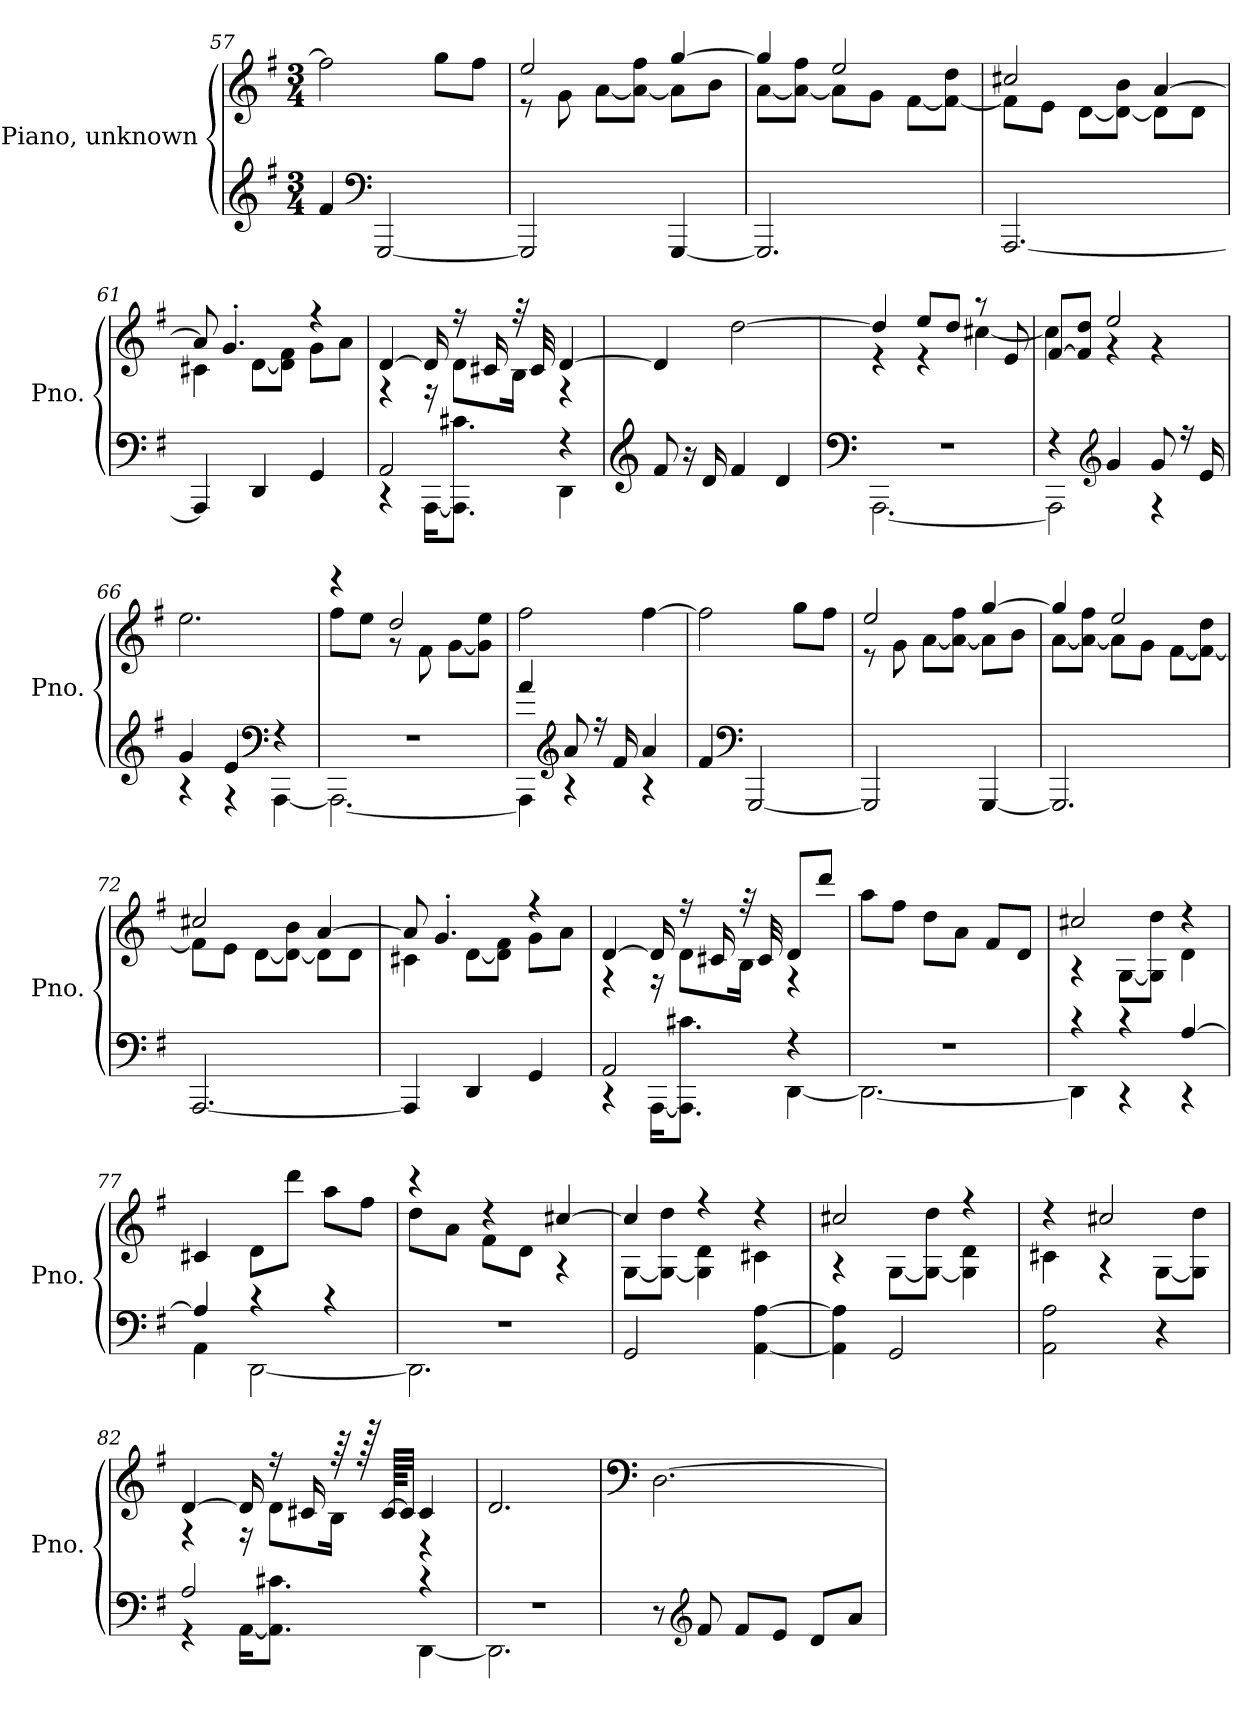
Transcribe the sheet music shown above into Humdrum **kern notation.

**kern	**kern
*part1	*part1
*staff2	*staff1
*I"Piano, unknown	*
*I'Pno.	*
*clefG2	*clefG2
*k[f#]	*k[f#]
*M3/4	*M3/4
=57	=57
4f#/	2ff#\]
*clefF4	*
[2GGG/	.
.	8gg\L
.	8ff#\J
!!LO:LB:g=z
=58	=58
*	*^
2GGG/]	2ee/	8r
.	.	8g\
.	.	[8a\L
.	.	8a\_ 8ff#\J
[4GGG/	[4gg/	8a\L]
.	.	8b\J
=59	=59	=59
2.GGG/]	4gg/]	[8a\L
.	.	8a\_ 8ff#\J
.	2ee/	8a\L]
.	.	8g\J
.	.	[8f#\L
.	.	8f#\_ 8dd\J
=60	=60	=60
[2.AAA/	2cc#X/	8f#\L]
.	.	8e\J
.	.	[8d\L
.	.	8d\_ 8b\J
.	[4a/	8d\L]
.	.	8d\J
=61	=61	=61
4AAA/]	8a/]	4c#X\
.	4.g'/	.
4DD/	.	[8d\L
.	.	8d\] 8f#\J
4GG/	4r	8g\L
.	.	8a\J
!!LO:LB:g=z	!!
=62	=62	=62
*^	*	*
2AA/	4r	[4d/	4r
.	[16AAA\KL	16d/]	16r
.	8.AAA\] 8.c#X\J	16r	8d\L
.	.	16c#X/	.
.	.	32r	16B\Jk
.	.	32c#/	.
4r	4DD\	[4d/	4r
*v	*v	*	*
*	*v	*v
=63	=63
*clefG2	*
8f#/	4d/]
16r	.
16d/	.
4f#/	[2dd\
4d/	.
=64	=64
*clefF4	*
*^	*^
2.r	[2.AAA\	4dd/]	4r
.	.	8ee/L	4r
.	.	8dd/J	.
.	.	8r	[4cc#X\
.	.	8e/	.
=65	=65	=65	=65
4r	2AAA\]	[8f#/L	4cc#\]
.	.	8f#/] 8dd/J	.
*clefG2	*	*	*
4g/	.	2ee/	4r
8g/	4r	.	4r
16r	.	.	.
16e/	.	.	.
*	*	*v	*v
=66	=66	=66
4g/	4r	2.ee\
4e/	4r	.
*clefF4	*	*
4r	[4AAA\	.
!!LO:PB:g=z
=67	=67	=67
*	*	*^
2.r	2.AAA\_	4r	8ff#\L
.	.	.	8ee\J
.	.	2dd/	8r
.	.	.	8f#\
.	.	.	[8g\L
.	.	.	8g\] 8ee\J
*	*	*v	*v
=68	=68	=68
4a/	4AAA\]	2ff#\
*clefG2	*	*
8a/	4r	.
16r	.	.
16f#/	.	.
4a/	4r	[4ff#\
*v	*v	*
=69	=69
4f#/	2ff#\]
*clefF4	*
[2GGG/	.
.	8gg\L
.	8ff#\J
=70	=70
*	*^
2GGG/]	2ee/	8r
.	.	8g\
.	.	[8a\L
.	.	8a\_ 8ff#\J
[4GGG/	[4gg/	8a\L]
.	.	8b\J
=71	=71	=71
2.GGG/]	4gg/]	[8a\L
.	.	8a\_ 8ff#\J
.	2ee/	8a\L]
.	.	8g\J
.	.	[8f#\L
.	.	8f#\_ 8dd\J
!!LO:LB:g=z	!!
=72	=72	=72
[2.AAA/	2cc#X/	8f#\L]
.	.	8e\J
.	.	[8d\L
.	.	8d\_ 8b\J
.	[4a/	8d\L]
.	.	8d\J
=73	=73	=73
4AAA/]	8a/]	4c#X\
.	4.g'/	.
4DD/	.	[8d\L
.	.	8d\] 8f#\J
4GG/	4r	8g\L
.	.	8a\J
=74	=74	=74
*^	*	*
2AA/	4r	[4d/	4r
.	[16AAA\KL	16d/]	16r
.	8.AAA\] 8.c#X\J	16r	8d\L
.	.	16c#X/	.
.	.	32r	16B\Jk
.	.	32c#/	.
4r	[4DD\	8d/L	4r
.	.	8ddd/J	.
*	*	*v	*v
=75	=75	=75
2.r	2.DD\_	8aa\L
.	.	8ff#\J
.	.	8dd\L
.	.	8a\J
.	.	8f#/L
.	.	8d/J
=76	=76	=76
*	*	*^
4r	4DD\]	2cc#X/	4r
4r	4r	.	[8G\L
.	.	.	8G\] 8dd\J
[4A/	4r	4r	4d\
*	*	*v	*v
!!LO:LB:g=z
=77	=77	=77
4A/]	4AA\	4c#X/
4r	[2DD\	8d\L
.	.	8ddd\J
4r	.	8aa\L
.	.	8ff#\J
=78	=78	=78
*	*	*^
2.r	2.DD\]	4r	8dd\L
.	.	.	8a\J
.	.	4r	8f#\L
.	.	.	8d\J
.	.	[4cc#X/	4r
*v	*v	*	*
=79	=79	=79
2GG/	4cc#/]	[8G\L
.	.	8G\_ 8dd\J
.	4r	4G\] 4d\
[4AA\ [4A\	4r	4c#X\
=80	=80	=80
4AA\] 4A\]	2cc#X/	4r
2GG/	.	[8G\L
.	.	8G\_ 8dd\J
.	4r	4G\] 4d\
=81	=81	=81
2AA\ 2A\	4r	4c#X\
.	2cc#X/	4r
4r	.	[8G\L
.	.	8G\] 8dd\J
!!LO:LB:g=z	!!
=82	=82	=82
*^	*	*
2A/	4r	[4d/	4r
.	[16AA\KL	16d/]	16r
.	8.AA\] 8.c#X\J	16r	8d\L
.	.	16c#X/	.
.	.	64r	16B\Jk
.	.	128r	.
.	.	[128c#/KKLLL	.
.	.	32c#/JJJ]	.
4r	[4DD\	4c#/	4r
*	*	*v	*v
=83	=83	=83
2.r	2.DD\]	2.d/
*v	*v	*
=84	=84
*	*clefF4
8r	[2.D\
*clefG2	*
8f#/	.
8f#/L	.
8e/J	.
8d/L	.
8a/J	.
=	=
*-	*-
